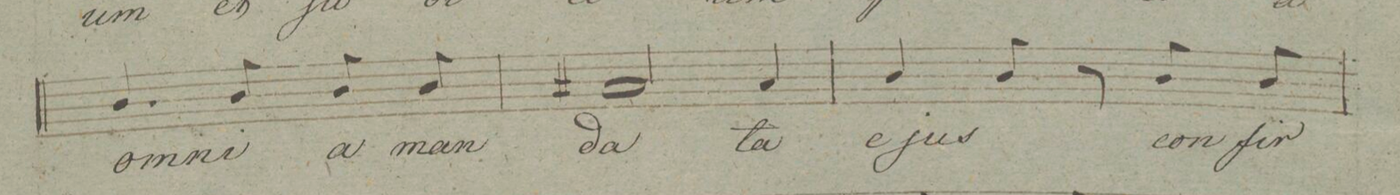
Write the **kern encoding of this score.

**kern	**text	**dynam
*I"Baſso.	*	*
*clefF4	*	*
*k[f#]	*	*
*M3/4	*	*
4.D/	o-	.
8D/	-mni-	.
8D/	-a	.
8D/	man-	.
=62	=62	=62
2C#X/	-da-	.
4C#/	-ta	.
=63	=63	=63
4D/	e-	.
8D/	-jus	.
8r	.	.
8D/	con-	.
8D/	-fir-	.
=64	=64	=64
*-	*-	*-
